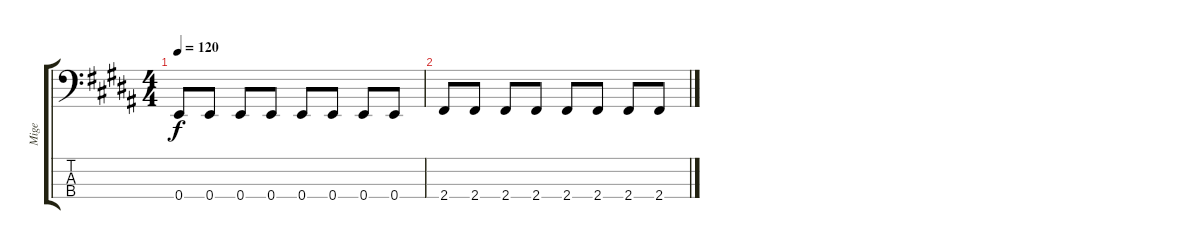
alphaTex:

\track ("Mige" "Mige") {instrument electricbassfinger}
\staff {score tabs}
\tuning (G2 D2 A1 E1) {hide}
\ts (4 4)
\tempo 120
\clef f4
\ks b
0.4.8{dy f} 0.4.8 0.4.8 0.4.8 0.4.8 0.4.8 0.4.8 0.4.8 |
2.4.8 2.4.8 2.4.8 2.4.8 2.4.8 2.4.8 2.4.8 2.4.8
